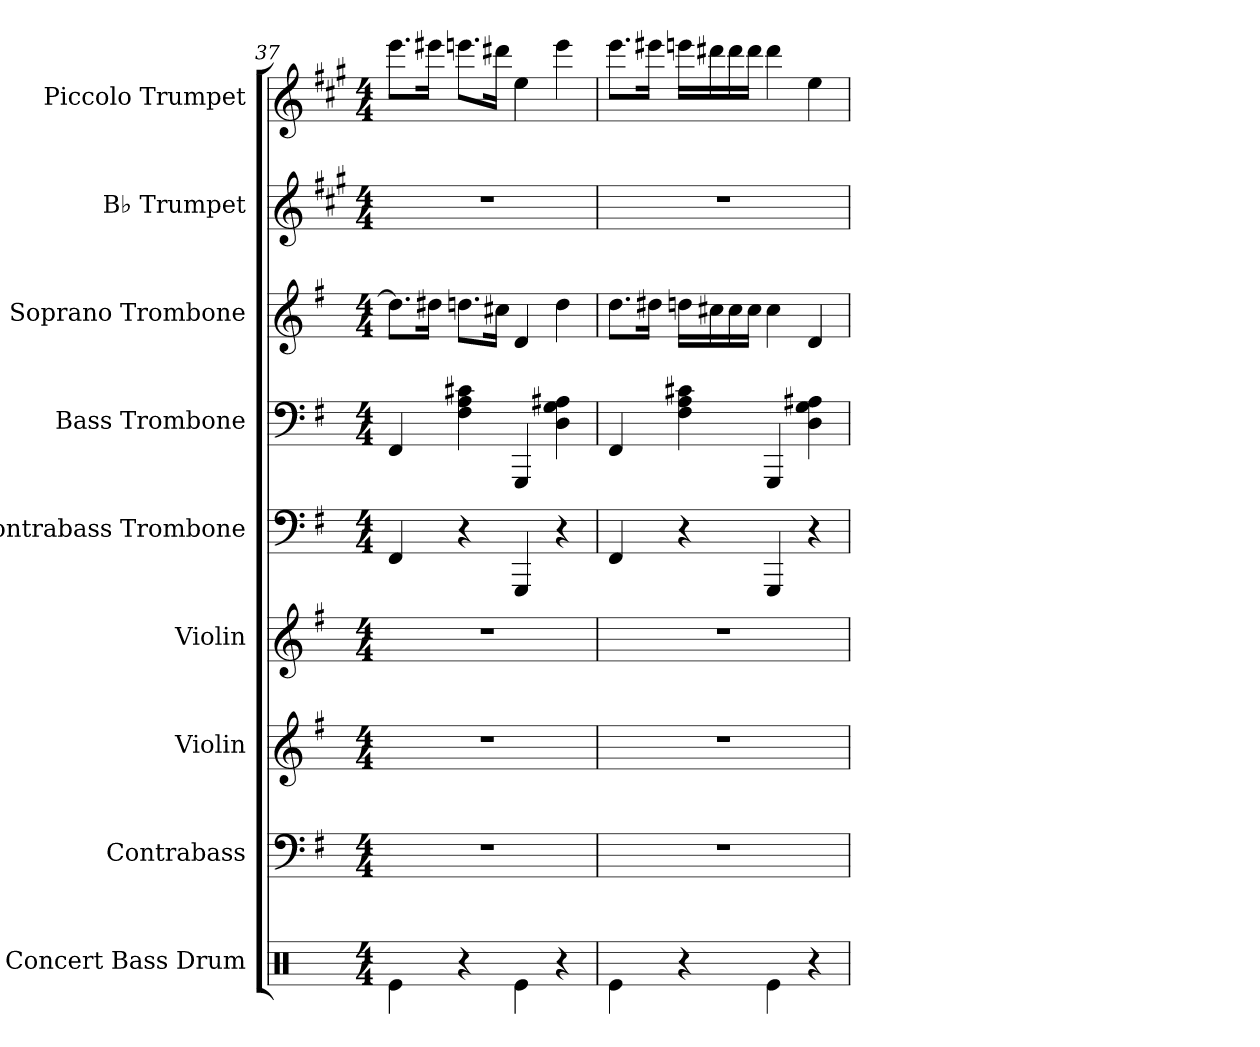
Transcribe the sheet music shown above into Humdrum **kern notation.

**kern	**kern	**kern	**kern	**kern	**kern	**kern	**kern	**kern
*part9	*part8	*part7	*part6	*part5	*part4	*part3	*part2	*part1
*staff9	*staff8	*staff7	*staff6	*staff5	*staff4	*staff3	*staff2	*staff1
*I"Concert Bass Drum	*I"Contrabass	*I"Violin	*I"Violin	*I"Contrabass Trombone	*I"Bass Trombone	*I"Soprano Trombone	*I"B♭ Trumpet	*I"Piccolo Trumpet
*I'Con. BD	*I'Cb.	*I'Vln.	*I'Vln.	*I'Cb. Tbn.	*I'B. Tbn.	*I'S. Tbn.	*I'B♭ Tpt.	*I'P. Tpt.
!!LO:PB:g=z
*clefX	*clefF4	*clefG2	*clefG2	*clefF4	*clefF4	*clefG2	*clefG2	*clefG2
*	*ITrd7c12	*	*	*	*	*	*ITrd1c2	*ITrd-6c-10
*k[]	*k[f#]	*k[f#]	*k[f#]	*k[f#]	*k[f#]	*k[f#]	*k[f#]	*k[f#]
*M4/4	*M4/4	*M4/4	*M4/4	*M4/4	*M4/4	*M4/4	*M4/4	*M4/4
=37	=37	=37	=37	=37	=37	=37	=37	=37
4Re\	1r	1r	1r	4FF#/	4FF#/	8.dd\L]	1r	8.dddd\L
.	.	.	.	.	.	16dd#X\Jk	.	16dddd#X\Jk
4r	.	.	.	4r	4F#\ 4A\ 4c#X\	8.ddn\L	.	8.ddddn\L
.	.	.	.	.	.	16cc#X\Jk	.	16cccc#X\Jk
4Re\	.	.	.	4GGG/	4GGG/	4d/	.	4ddd\
4r	.	.	.	4r	4D\ 4G\ 4A#X\	4dd\	.	4dddd\
=38	=38	=38	=38	=38	=38	=38	=38	=38
4Re\	1r	1r	1r	4FF#/	4FF#/	8.dd\L	1r	8.dddd\L
.	.	.	.	.	.	16dd#X\Jk	.	16dddd#X\Jk
4r	.	.	.	4r	4F#\ 4A\ 4c#X\	16ddn\LL	.	16ddddn\LL
.	.	.	.	.	.	16cc#X\	.	16cccc#X\
.	.	.	.	.	.	16cc#\	.	16cccc#\
.	.	.	.	.	.	16cc#\JJ	.	16cccc#\JJ
4Re\	.	.	.	4GGG/	4GGG/	4cc#\	.	4cccc#\
4r	.	.	.	4r	4D\ 4G\ 4A#X\	4d/	.	4ddd\
=	=	=	=	=	=	=	=	=
*-	*-	*-	*-	*-	*-	*-	*-	*-
